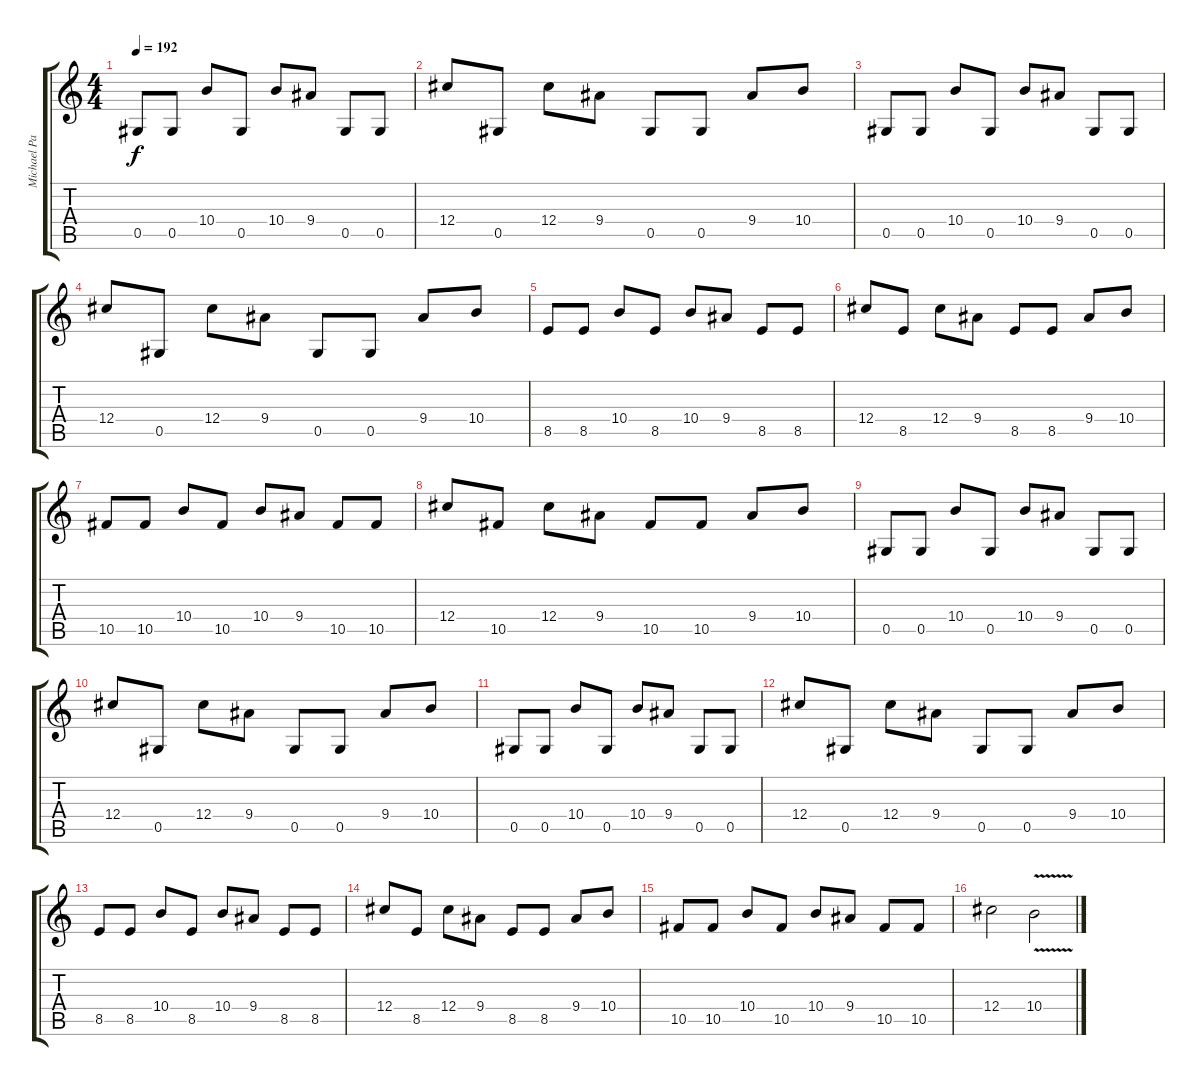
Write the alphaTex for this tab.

\track ("Michael Padget" "Michael Pa") {instrument distortionguitar}
\staff {score tabs}
\tuning (Eb4 Bb3 Gb3 Db3 Ab2 Db2) {hide}
\ts (4 4)
\tempo 192
\clef g2
\ks c
0.5.8{dy f instrument distortionguitar} 0.5.8 10.4.8 0.5.8 10.4.8 9.4.8 0.5.8 0.5.8 |
12.4.8 0.5.8 12.4.8 9.4.8 0.5.8 0.5.8 9.4.8 10.4.8 |
0.5.8 0.5.8 10.4.8 0.5.8 10.4.8 9.4.8 0.5.8 0.5.8 |
12.4.8 0.5.8 12.4.8 9.4.8 0.5.8 0.5.8 9.4.8 10.4.8 |
8.5.8 8.5.8 10.4.8 8.5.8 10.4.8 9.4.8 8.5.8 8.5.8 |
12.4.8 8.5.8 12.4.8 9.4.8 8.5.8 8.5.8 9.4.8 10.4.8 |
10.5.8 10.5.8 10.4.8 10.5.8 10.4.8 9.4.8 10.5.8 10.5.8 |
12.4.8 10.5.8 12.4.8 9.4.8 10.5.8 10.5.8 9.4.8 10.4.8 |
0.5.8 0.5.8 10.4.8 0.5.8 10.4.8 9.4.8 0.5.8 0.5.8 |
12.4.8 0.5.8 12.4.8 9.4.8 0.5.8 0.5.8 9.4.8 10.4.8 |
0.5.8 0.5.8 10.4.8 0.5.8 10.4.8 9.4.8 0.5.8 0.5.8 |
12.4.8 0.5.8 12.4.8 9.4.8 0.5.8 0.5.8 9.4.8 10.4.8 |
8.5.8 8.5.8 10.4.8 8.5.8 10.4.8 9.4.8 8.5.8 8.5.8 |
12.4.8 8.5.8 12.4.8 9.4.8 8.5.8 8.5.8 9.4.8 10.4.8 |
10.5.8 10.5.8 10.4.8 10.5.8 10.4.8 9.4.8 10.5.8 10.5.8 |
12.4.2 10.4{v}.2
